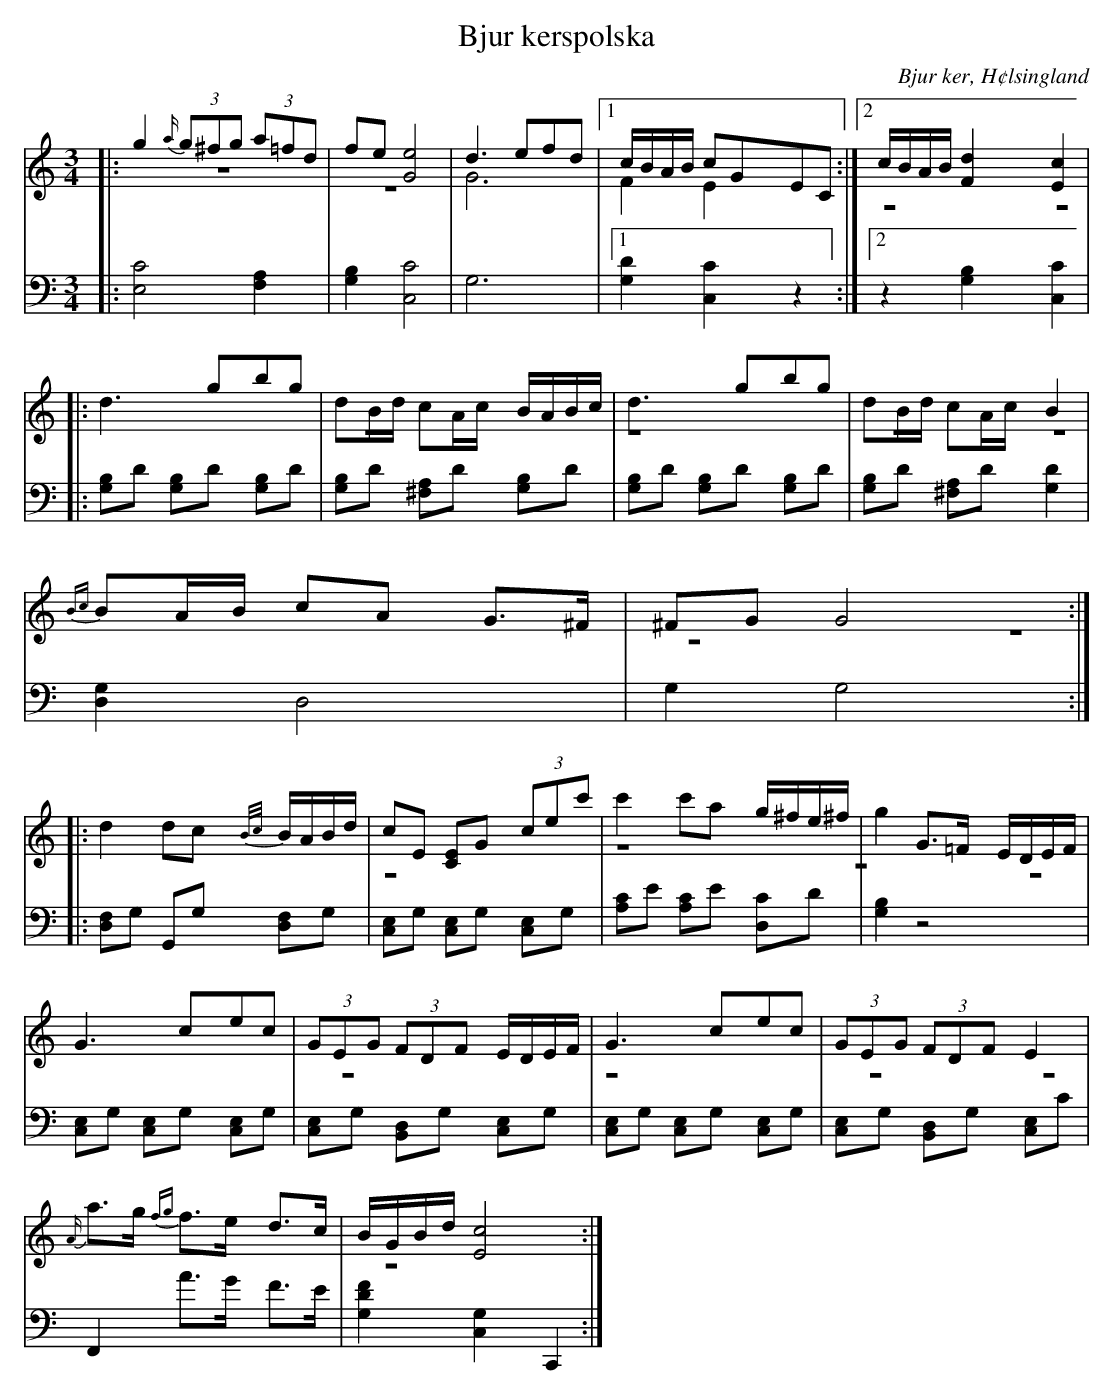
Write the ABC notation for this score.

X:1
T: Bjur kerspolska
O: Bjur ker, H¢lsingland
M: 3/4
L: 1/8
K: C
V:1
V:2 merge
V:3
V:4 merge
V: 1
|:g2 {a/} (3g^fg (3a=fd|fe [G4e4]|d3 efd|1c/B/A/B/ cGEC:|2 c/B/A/B/ [F2d2][E2c2]|
|:d3 gbg| dB/d/ cA/c/ B/A/B/c/| d3 gbg| dB/d/ cA/c/ B2|
{Bc}BA/B/ cA G>^F| ^FG G4 :|
|:d2 dc {B/c/}B/A/B/d/|cE [CE]G (3cec'|c'2 c'a g/^f/e/^f/|g2 G>=F E/D/E/F/|
G3 cec|(3GEG (3FDF E/D/E/F/|G3 cec|(3GEG (3FDF E2|
{A/}a>g {fg}f>e d>c|B/G/B/d/ [E4c4]:|
V:2
|:z6|z6|G6|1F2 E2:|2 z6|
|:z6|z6|z6| z6|
z6|z6:|
|:z6|z6|z6|z6|
z6||z6|z6|z6|
z6|z6:|
V:3 clef=bass
|:[E,4C4] [F,2A,2]|[G,2B,2] [C,4C4]|G,6|1[G,2D2][C,2C2] z2:|2 z2 [G,2B,2][C,2C2]|
|:[G,B,]D [G,B,]D [G,B,]D|[G,B,]D [^F,A,]D [G,B,]D|[G,B,]D [G,B,]D [G,B,]D|[G,B,]D [^F,A,]D [G,2D2]|
[D,2G,2] D,4|G,2 G,4:|
|:[D,F,]G, G,,G, [D,F,]G,|[C,E,]G, [C,E,]G, [C,E,]G,|[A,C]E [A,C]E [D,C]D| [G,2B,2] z4|
[C,E,]G, [C,E,]G, [C,E,]G,|[C,E,]G, [B,,D,]G, [C,E,]G,|[C,E,]G, [C,E,]G, [C,E,]G,|[C,E,]G, [B,,D,]G, [C,E,]C| F,,2 A>G F>E|[G,2D2F2] [C,2G,2] C,,2:|
